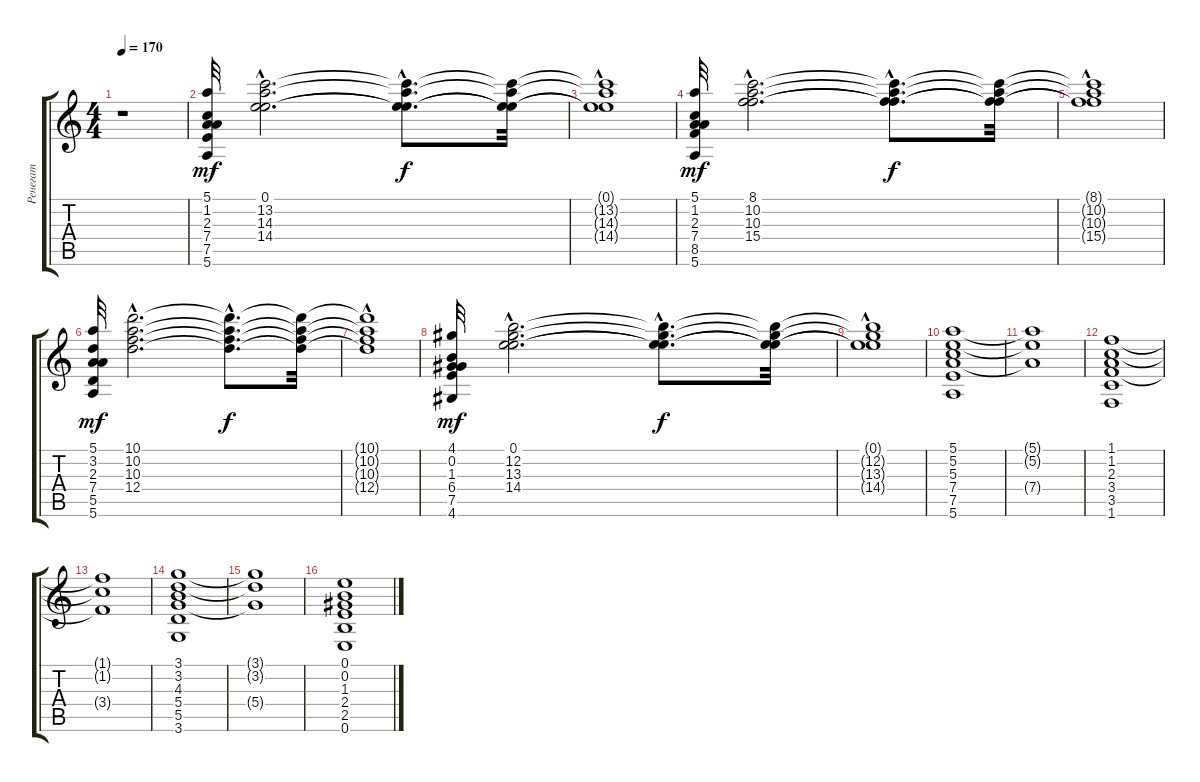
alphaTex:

\track ("Ренегат" "Ренегат") {instrument acousticguitarsteel}
\staff {score tabs}
\tuning (E4 B3 G3 D3 A2 E2) {hide}
\ts (4 4)
\tempo 170
\clef g2
\ks c
r.1{dy mf instrument acousticguitarsteel} |
(5.1 1.2 2.3 7.4 7.5 5.6).32 (0.1{hac} 13.2{hac} 14.3{hac} 14.4{hac}).2{d} (0.1{hac t} 13.2{hac t} 14.3{hac t} 14.4{hac t}).8{d dy f} (0.1{t} 13.2{t} 14.3{t} 14.4{t}).32 |
(0.1{t} 13.2{t} 14.3{hac t} 14.4{t}).1 |
(5.1 1.2 2.3 7.4 8.5 5.6).32{dy mf} (8.1{hac} 10.2{hac} 10.3{hac} 15.4{hac}).2{d} (8.1{hac t} 10.2{hac t} 10.3{hac t} 15.4{hac t}).8{d dy f} (8.1{t} 10.2{t} 10.3{t} 15.4{t}).32 |
(8.1{t} 10.2{hac t} 10.3{t} 15.4{t}).1 |
(5.1 3.2 2.3 7.4 5.5 5.6).32{dy mf} (10.1{hac} 10.2{hac} 10.3{hac} 12.4{hac}).2{d} (10.1{hac t} 10.2{hac t} 10.3{hac t} 12.4{hac t}).8{d dy f} (10.1{t} 10.2{t} 10.3{t} 12.4{t}).32 |
(10.1{t} 10.2{hac t} 10.3{t} 12.4{t}).1 |
(4.1 0.2 1.3 6.4 7.5 4.6).32{dy mf} (0.1{hac} 12.2{hac} 13.3{hac} 14.4{hac}).2{d} (0.1{hac t} 12.2{hac t} 13.3{hac t} 14.4{hac t}).8{d dy f} (0.1{t} 12.2{t} 13.3{t} 14.4{t}).32 |
(0.1{t} 12.2{t} 13.3{hac t} 14.4{t}).1 |
(5.1 5.2 5.3 7.4 7.5 5.6).1{instrument overdrivenguitar} |
(5.1{t} 5.2{t} 7.4{t}).1 |
(1.1 1.2 2.3 3.4 3.5 1.6).1 |
(1.1{t} 1.2{t} 3.4{t}).1 |
(3.1 3.2 4.3 5.4 5.5 3.6).1 |
(3.1{t} 3.2{t} 5.4{t}).1 |
(0.1 0.2 1.3 2.4 2.5 0.6).1{instrument distortionguitar}
